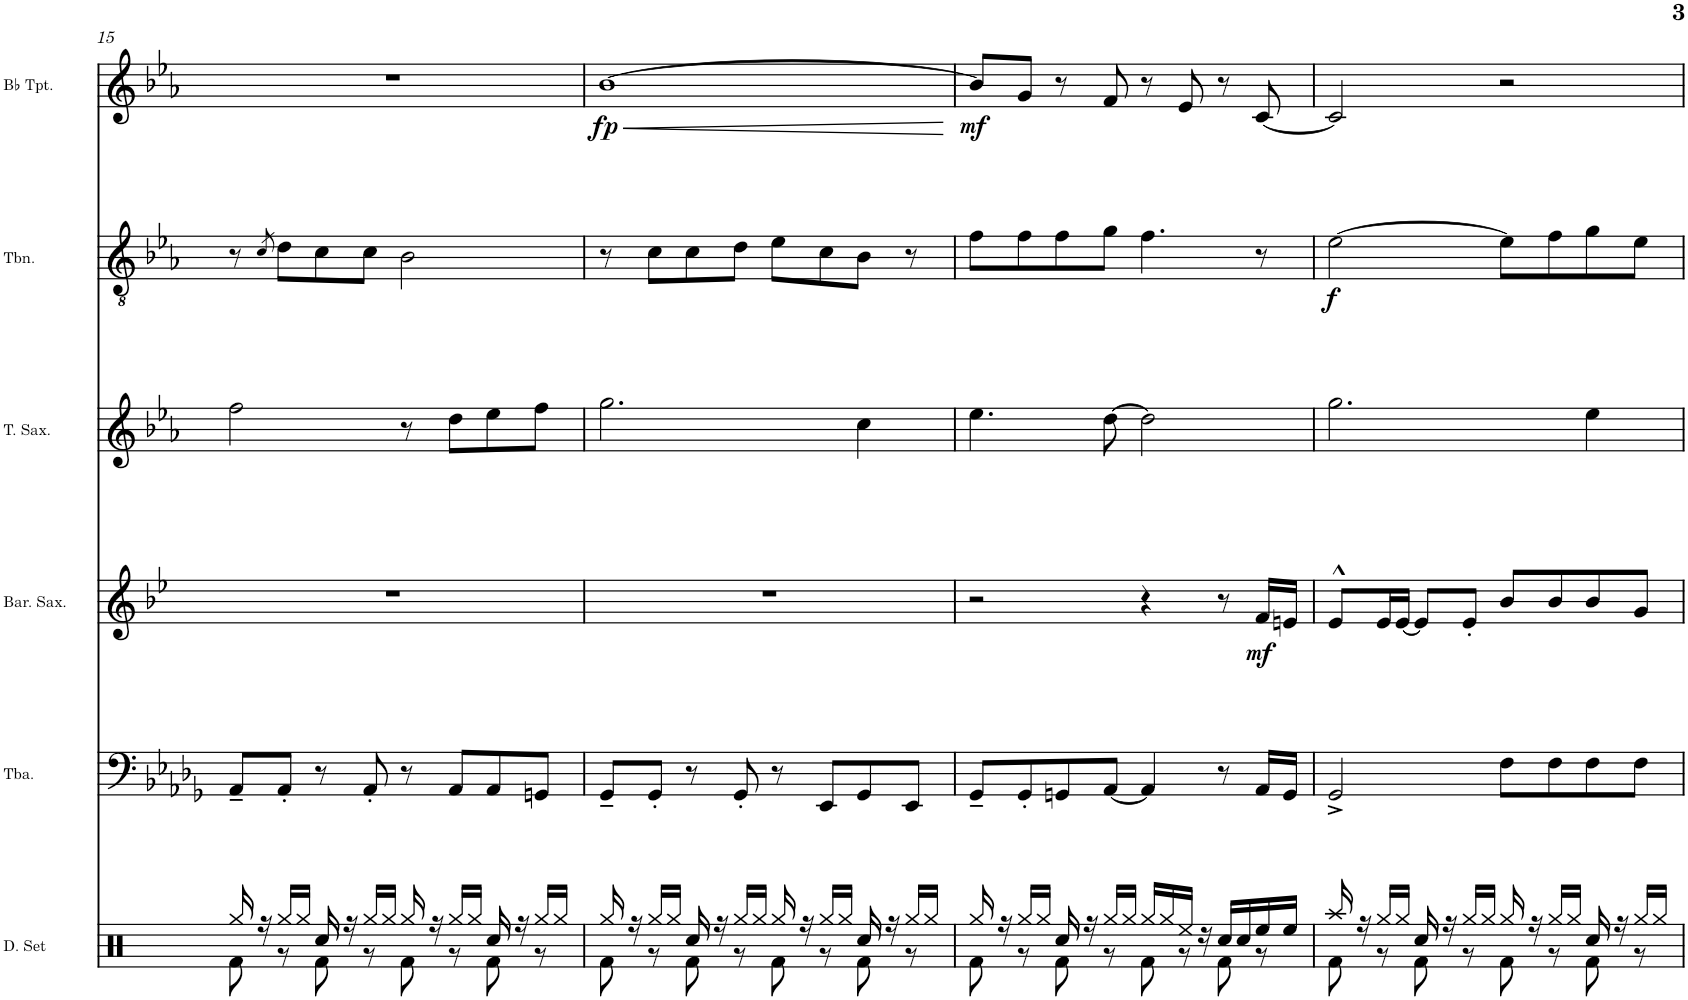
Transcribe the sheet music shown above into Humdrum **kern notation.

**kern	**kern	**kern	**dynam	**kern	**kern	**dynam	**kern	**dynam
*part6	*part5	*part4	*part4	*part3	*part2	*part2	*part1	*part1
*staff6	*staff5	*staff4	*staff4	*staff3	*staff2	*staff2	*staff1	*staff1
*I"Drumset	*I"Tuba	*I"Baritone Saxophone	*	*I"Tenor Saxophone	*I"Trombone	*	*I"Bb Trumpet	*
*I'D. Set	*I'Tba.	*I'Bar. Sax.	*	*I'T. Sax.	*I'Tbn.	*	*I'Bb Tpt.	*
!!LO:PB:g=z
*clefX	*clefF4	*clefG2	*	*clefG2	*clefGv2	*	*clefG2	*
*	*	*Trd12c21	*	*Trd8c14	*Trd1c2	*	*Trd1c2	*
*k[]	*k[b-e-a-d-g-]	*k[b-e-]	*	*k[b-e-a-]	*k[b-e-a-]	*	*k[b-e-a-]	*
*M4/4	*M4/4	*M4/4	*	*M4/4	*M4/4	*	*M4/4	*
=15	=15	=15	=15	=15	=15	=15	=15	=15
*^	*	*	*	*	*	*	*	*
16Rgg/	8Rf\	8AA-~/L	1r	.	2ff\	8r	.	1r	.
16r	.	.	.	.	.	.	.	.	.
.	.	.	.	.	.	8qc/	.	.	.
16Rgg/LL	8r	8AA-'/J	.	.	.	8d\L	.	.	.
16Rgg/JJ	.	.	.	.	.	.	.	.	.
16Rcc/	8Rf\	8r	.	.	.	8c\	.	.	.
16r	.	.	.	.	.	.	.	.	.
16Rgg/LL	8r	8AA-'/	.	.	.	8c\J	.	.	.
16Rgg/JJ	.	.	.	.	.	.	.	.	.
16Rgg/	8Rf\	8r	.	.	8r	2B-\	.	.	.
16r	.	.	.	.	.	.	.	.	.
16Rgg/LL	8r	8AA-/L	.	.	8dd\L	.	.	.	.
16Rgg/JJ	.	.	.	.	.	.	.	.	.
16Rcc/	8Rf\	8AA-/	.	.	8ee-\	.	.	.	.
16r	.	.	.	.	.	.	.	.	.
16Rgg/LL	8r	8GGn/J	.	.	8ff\J	.	.	.	.
16Rgg/JJ	.	.	.	.	.	.	.	.	.
=16	=16	=16	=16	=16	=16	=16	=16	=16	=16
!	!	!	!	!	!	!	!	!	!LO:HP:b
!	!	!	!	!	!	!	!	!	!LO:DY:n=1:b
16Rgg/	8Rf\	8GG-~/L	1r	.	2.gg\	8r	.	[1b-	< fp
16r	.	.	.	.	.	.	.	.	.
16Rgg/LL	8r	8GG-'/J	.	.	.	8c\L	.	.	.
16Rgg/JJ	.	.	.	.	.	.	.	.	.
16Rcc/	8Rf\	8r	.	.	.	8c\	.	.	.
16r	.	.	.	.	.	.	.	.	.
16Rgg/LL	8r	8GG-'/	.	.	.	8d\J	.	.	.
16Rgg/JJ	.	.	.	.	.	.	.	.	.
16Rgg/	8Rf\	8r	.	.	.	8e-\L	.	.	.
16r	.	.	.	.	.	.	.	.	.
16Rgg/LL	8r	8EE-/L	.	.	.	8c\	.	.	.
16Rgg/JJ	.	.	.	.	.	.	.	.	.
16Rcc/	8Rf\	8GG-/	.	.	4cc\	8B-\J	.	.	.
16r	.	.	.	.	.	.	.	.	.
16Rgg/LL	8r	8EE-/J	.	.	.	8r	.	.	.
16Rgg/JJ	.	.	.	.	.	.	.	.	.
*v	*v	*	*	*	*	*	*	*	*
.	.	.	.	.	.	.	.	[
=17	=17	=17	=17	=17	=17	=17	=17	=17
*^	*	*	*	*	*	*	*	*
!	!	!	!	!	!	!	!	!	!LO:DY:b
16Rgg/	8Rf\	8GG-~/L	2r	.	4.ee-\	8f\L	.	8b-/L]	mf
16r	.	.	.	.	.	.	.	.	.
16Rgg/LL	8r	8GG-'/	.	.	.	8f\	.	8g/J	.
16Rgg/JJ	.	.	.	.	.	.	.	.	.
16Rcc/	8Rf\	8GGn/	.	.	.	8f\	.	8r	.
16r	.	.	.	.	.	.	.	.	.
16Rgg/LL	8r	[8AA-/J	.	.	[8dd\	8g\J	.	8f/	.
16Rgg/JJ	.	.	.	.	.	.	.	.	.
16Rgg/LL	8Rf\	4AA-/]	4r	.	2dd\]	4.f\	.	8r	.
16Rgg/	.	.	.	.	.	.	.	.	.
16Ree/JJ	8r	.	.	.	.	.	.	8e-/	.
16r	.	.	.	.	.	.	.	.	.
16Rcc/LL	8Rf\	8r	8r	.	.	.	.	8r	.
16Rcc/	.	.	.	.	.	.	.	.	.
!	!	!	!	!LO:DY:b	!	!	!	!	!
16Ree/	8r	16AA-/LL	16f/LL	mf	.	8r	.	[8c/	.
16Ree/JJ	.	16GG/JJ	16en/JJ	.	.	.	.	.	.
=18	=18	=18	=18	=18	=18	=18	=18	=18	=18
!	!	!	!	!	!	!	!LO:DY:b	!	!
16Raa/	8Rf\	2GG-^/	8e-^^/L	.	2.gg\	[2e-\	f	2c/]	.
16r	.	.	.	.	.	.	.	.	.
16Rgg/LL	8r	.	16e-/L	.	.	.	.	.	.
16Rgg/JJ	.	.	[16e-/JJ	.	.	.	.	.	.
16Rcc/	8Rf\	.	8e-/L]	.	.	.	.	.	.
16r	.	.	.	.	.	.	.	.	.
16Rgg/LL	8r	.	8e-'/J	.	.	.	.	.	.
16Rgg/JJ	.	.	.	.	.	.	.	.	.
16Rgg/	8Rf\	8F\L	8b-/L	.	.	8e-\L]	.	2r	.
16r	.	.	.	.	.	.	.	.	.
16Rgg/LL	8r	8F\	8b-/	.	.	8f\	.	.	.
16Rgg/JJ	.	.	.	.	.	.	.	.	.
16Rcc/	8Rf\	8F\	8b-/	.	4ee-\	8g\	.	.	.
16r	.	.	.	.	.	.	.	.	.
16Rgg/LL	8r	8F\J	8g/J	.	.	8e-\J	.	.	.
16Rgg/JJ	.	.	.	.	.	.	.	.	.
*v	*v	*	*	*	*	*	*	*	*
=	=	=	=	=	=	=	=	=
*-	*-	*-	*-	*-	*-	*-	*-	*-
